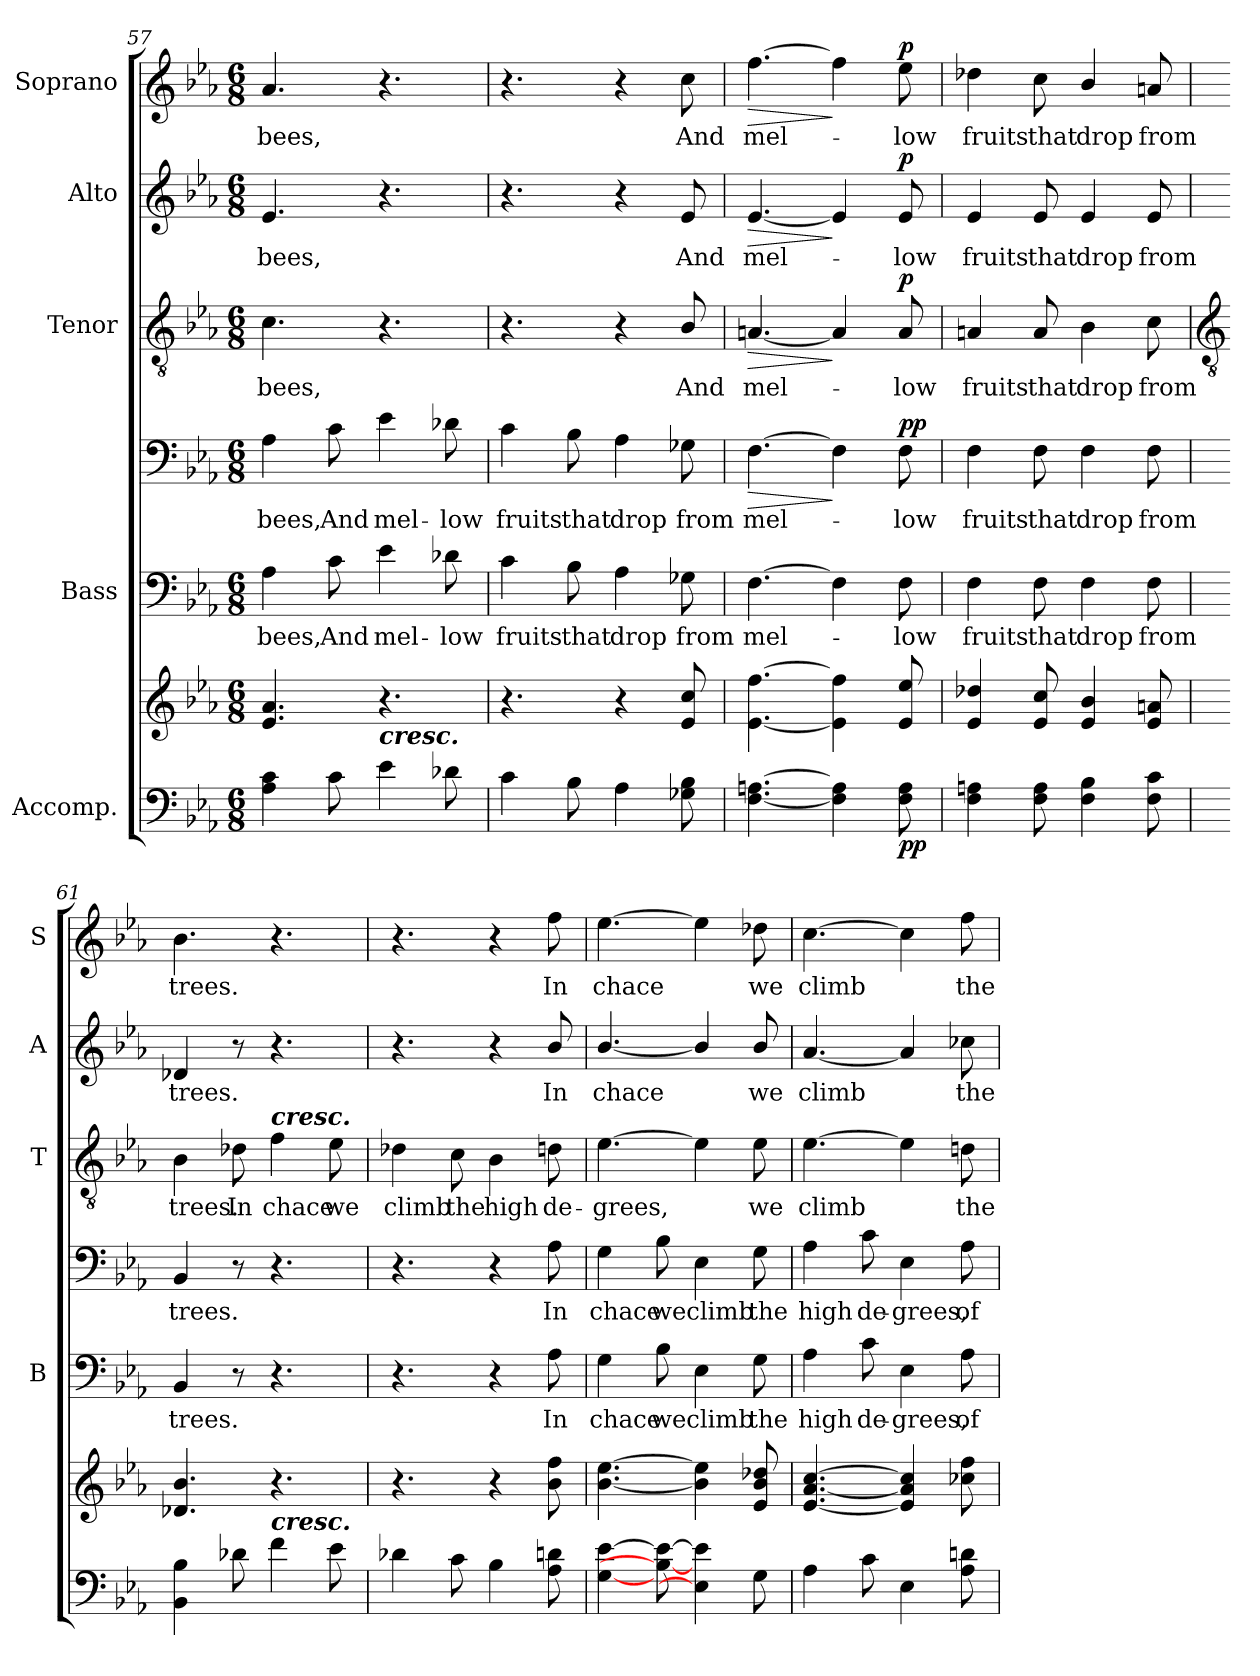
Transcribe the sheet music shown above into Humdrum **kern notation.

**kern	**kern	**dynam	**kern	**text	**kern	**text	**dynam	**kern	**text	**dynam	**kern	**text	**dynam	**kern	**text	**dynam
*part5	*part5	*part5	*part4	*part4	*part4	*part4	*part4	*part3	*part3	*part3	*part2	*part2	*part2	*part1	*part1	*part1
*staff7	*staff6	*staff6/7	*staff5	*staff5	*staff4	*staff4	*staff4/5	*staff3	*staff3	*staff3	*staff2	*staff2	*staff2	*staff1	*staff1	*staff1
*I"Accomp.	*	*	*I"Bass	*	*	*	*	*I"Tenor	*	*	*I"Alto	*	*	*I"Soprano	*	*
*	*	*	*I'B	*	*	*	*	*I'T	*	*	*I'A	*	*	*I'S	*	*
*clefF4	*clefG2	*	*	*	*clefF4	*	*	*clefGv2	*	*	*clefG2	*	*	*clefG2	*	*
*k[b-e-a-]	*k[b-e-a-]	*	*k[b-e-a-]	*	*k[b-e-a-]	*	*	*k[b-e-a-]	*	*	*k[b-e-a-]	*	*	*k[b-e-a-]	*	*
*E-:	*E-:	*	*E-:	*	*E-:	*	*	*E-:	*	*	*E-:	*	*	*E-:	*	*
*M6/8	*M6/8	*	*M6/8	*	*M6/8	*	*	*M6/8	*	*	*M6/8	*	*	*M6/8	*	*
=57	=57	=57	=57	=57	=57	=57	=57	=57	=57	=57	=57	=57	=57	=57	=57	=57
!	!	!	!	!LO:LY:b	!	!LO:LY:b	!	!	!LO:LY:b	!	!	!LO:LY:b	!	!	!LO:LY:b	!
4A- 4c	4.e- 4.a-	.	4A-	bees,	4A-	bees,	.	4.c	bees,	.	4.e-	bees,	.	4.a-	bees,	.
!	!	!	!	!LO:LY:b	!	!LO:LY:b	!	!	!	!	!	!	!	!	!	!
8c	.	.	8c	And	8c	And	.	.	.	.	.	.	.	.	.	.
!LO:TX:a:Bi:t=cresc.	!	!	!	!	!	!	!	!	!	!	!	!	!	!	!	!
!	!	!	!	!LO:LY:b	!	!LO:LY:b	!	!	!	!	!	!	!	!	!	!
4e-	4.r	.	4e-	mel-	4e-	mel-	.	4.r	.	.	4.r	.	.	4.r	.	.
!	!	!	!	!LO:LY:b	!	!LO:LY:b	!	!	!	!	!	!	!	!	!	!
8d-X	.	.	8d-X	-low	8d-X	-low	.	.	.	.	.	.	.	.	.	.
=58	=58	=58	=58	=58	=58	=58	=58	=58	=58	=58	=58	=58	=58	=58	=58	=58
!	!	!	!	!LO:LY:b	!	!LO:LY:b	!	!	!	!	!	!	!	!	!	!
4c	4.r	.	4c	fruits	4c	fruits	.	4.r	.	.	4.r	.	.	4.r	.	.
!	!	!	!	!LO:LY:b	!	!LO:LY:b	!	!	!	!	!	!	!	!	!	!
8B-	.	.	8B-	that	8B-	that	.	.	.	.	.	.	.	.	.	.
!	!	!	!	!LO:LY:b	!	!LO:LY:b	!	!	!	!	!	!	!	!	!	!
4A-	4r	.	4A-	drop	4A-	drop	.	4r	.	.	4r	.	.	4r	.	.
!	!	!	!	!LO:LY:b	!	!LO:LY:b	!	!	!LO:LY:b	!	!	!LO:LY:b	!	!	!LO:LY:b	!
8G-X 8B-	8e- 8cc	.	8G-X	from	8G-X	from	.	8B-/	And	.	8e-	And	.	8cc	And	.
=59	=59	=59	=59	=59	=59	=59	=59	=59	=59	=59	=59	=59	=59	=59	=59	=59
!	!	!	!	!LO:LY:b	!	!LO:LY:b	!LO:HP:b	!	!LO:LY:b	!LO:HP:b	!	!LO:LY:b	!LO:HP:b	!	!LO:LY:b	!LO:HP:b
[4.F [4.An	[4.e- [4.ff	.	[4.F	mel-	[4.F	mel-	>	[4.An	mel-	>	[4.e-	mel-	>	[4.ff	mel-	>
4F] 4A]	4e-] 4ff]	.	4F]	.	4F]	.	]	4A]	.	]	4e-]	.	]	4ff]	.	]
!	!	!LO:DY:b=2	!	!LO:LY:b	!	!LO:LY:b	!	!	!LO:LY:b	!	!	!LO:LY:b	!	!	!LO:LY:b	!
!	!	!LO:DY:n=1:b	!	!	!	!	!LO:DY:b=2	!	!	!	!	!	!	!	!	!
!	!	!	!	!	!	!	!LO:DY:n=1:b	!	!	!LO:DY:b	!	!	!LO:DY:b	!	!	!LO:DY:b
8F 8A	8e- 8ee-	p p	8F	low	8F	low	p p	8A	low	p	8e-	low	p	8ee-	low	p
=60	=60	=60	=60	=60	=60	=60	=60	=60	=60	=60	=60	=60	=60	=60	=60	=60
!	!	!	!	!LO:LY:b	!	!LO:LY:b	!	!	!LO:LY:b	!	!	!LO:LY:b	!	!	!LO:LY:b	!
4F 4An	4e- 4dd-X	.	4F	fruits	4F	fruits	.	4An	fruits	.	4e-	fruits	.	4dd-X	fruits	.
!	!	!	!	!LO:LY:b	!	!LO:LY:b	!	!	!LO:LY:b	!	!	!LO:LY:b	!	!	!LO:LY:b	!
8F 8A	8e- 8cc	.	8F	that	8F	that	.	8A	that	.	8e-	that	.	8cc	that	.
!	!	!	!	!LO:LY:b	!	!LO:LY:b	!	!	!LO:LY:b	!	!	!LO:LY:b	!	!	!LO:LY:b	!
4F 4B-	4e-/ 4b-/	.	4F	drop	4F	drop	.	4B-	drop	.	4e-	drop	.	4b-/	drop	.
!	!	!	!	!LO:LY:b	!	!LO:LY:b	!	!	!LO:LY:b	!	!	!LO:LY:b	!	!	!LO:LY:b	!
8F 8c	8e- 8an	.	8F	from	8F	from	.	8c	from	.	8e-	from	.	8an	from	.
!!LO:LB:g=z
=61	=61	=61	=61	=61	=61	=61	=61	=61	=61	=61	=61	=61	=61	=61	=61	=61
*	*	*	*	*	*	*	*	*clefGv2	*	*	*	*	*	*	*	*
!	!	!	!	!LO:LY:b	!	!LO:LY:b	!	!	!LO:LY:b	!	!	!LO:LY:b	!	!	!LO:LY:b	!
4BB- 4B-	4.d-X 4.b-	.	4BB-	trees.	4BB-	trees.	.	4B-	trees.	.	4d-X	trees.	.	4.b-	trees.	.
!	!	!	!	!	!	!	!	!	!LO:LY:b	!	!	!	!	!	!	!
8d-X	.	.	8r	.	8r	.	.	8d-X	In	.	8r	.	.	.	.	.
!	!	!	!	!	!	!	!	!LO:TX:a:Bi:t=cresc.	!	!	!	!	!	!	!	!
!LO:TX:a:Bi:t=cresc.	!	!	!	!	!	!	!	!	!	!	!	!	!	!	!	!
!	!	!	!	!	!	!	!	!	!LO:LY:b	!	!	!	!	!	!	!
4f	4.r	.	4.r	.	4.r	.	.	4f	chace	.	4.r	.	.	4.r	.	.
!	!	!	!	!	!	!	!	!	!LO:LY:b	!	!	!	!	!	!	!
8e-	.	.	.	.	.	.	.	8e-	we	.	.	.	.	.	.	.
=62	=62	=62	=62	=62	=62	=62	=62	=62	=62	=62	=62	=62	=62	=62	=62	=62
!	!	!	!	!	!	!	!	!	!LO:LY:b	!	!	!	!	!	!	!
4d-X	4.r	.	4.r	.	4.r	.	.	4d-X	climb	.	4.r	.	.	4.r	.	.
!	!	!	!	!	!	!	!	!	!LO:LY:b	!	!	!	!	!	!	!
8c	.	.	.	.	.	.	.	8c	the	.	.	.	.	.	.	.
!	!	!	!	!	!	!	!	!	!LO:LY:b	!	!	!	!	!	!	!
4B-	4r	.	4r	.	4r	.	.	4B-	high	.	4r	.	.	4r	.	.
!	!	!	!	!LO:LY:b	!	!LO:LY:b	!	!	!LO:LY:b	!	!	!LO:LY:b	!	!	!LO:LY:b	!
8A- 8dn	8b- 8ff	.	8A-	In	8A-	In	.	8dn	de-	.	8b-/	In	.	8ff	In	.
=63	=63	=63	=63	=63	=63	=63	=63	=63	=63	=63	=63	=63	=63	=63	=63	=63
!	!	!	!	!LO:LY:b	!	!LO:LY:b	!	!	!LO:LY:b	!	!	!LO:LY:b	!	!	!LO:LY:b	!
[4G [4e-	[4.b- [4.ee-	.	4G	chace	4G	chace	.	[4.e-	-grees,	.	[4.b-/	chace	.	[4.ee-	chace	.
!	!	!	!	!LO:LY:b	!	!LO:LY:b	!	!	!	!	!	!	!	!	!	!
8B-_ 8e-_	.	.	8B-	we	8B-	we	.	.	.	.	.	.	.	.	.	.
!	!	!	!	!LO:LY:b	!	!LO:LY:b	!	!	!	!	!	!	!	!	!	!
4E-] 4e-]	4b-] 4ee-]	.	4E-	climb	4E-	climb	.	4e-]	.	.	4b-/]	.	.	4ee-]	.	.
!	!	!	!	!LO:LY:b	!	!LO:LY:b	!	!	!LO:LY:b	!	!	!LO:LY:b	!	!	!LO:LY:b	!
8G	8e- 8b- 8dd-X	.	8G	the	8G	the	.	8e-	we	.	8b-/	we	.	8dd-X	we	.
=64	=64	=64	=64	=64	=64	=64	=64	=64	=64	=64	=64	=64	=64	=64	=64	=64
!	!	!	!	!LO:LY:b	!	!LO:LY:b	!	!	!LO:LY:b	!	!	!LO:LY:b	!	!	!LO:LY:b	!
4A-	[4.e- [4.a- [4.cc	.	4A-	high	4A-	high	.	[4.e-	climb	.	[4.a-	climb	.	[4.cc	climb	.
!	!	!	!	!LO:LY:b	!	!LO:LY:b	!	!	!	!	!	!	!	!	!	!
8c	.	.	8c	de-	8c	de-	.	.	.	.	.	.	.	.	.	.
!	!	!	!	!LO:LY:b	!	!LO:LY:b	!	!	!	!	!	!	!	!	!	!
4E-	4e-] 4a-] 4cc]	.	4E-	-grees,	4E-	-grees,	.	4e-]	.	.	4a-]	.	.	4cc]	.	.
!	!	!	!	!LO:LY:b	!	!LO:LY:b	!	!	!LO:LY:b	!	!	!LO:LY:b	!	!	!LO:LY:b	!
8A- 8dn	8cc-X 8ff	.	8A-	of	8A-	of	.	8dn	the	.	8cc-X	the	.	8ff	the	.
=	=	=	=	=	=	=	=	=	=	=	=	=	=	=	=	=
*-	*-	*-	*-	*-	*-	*-	*-	*-	*-	*-	*-	*-	*-	*-	*-	*-
